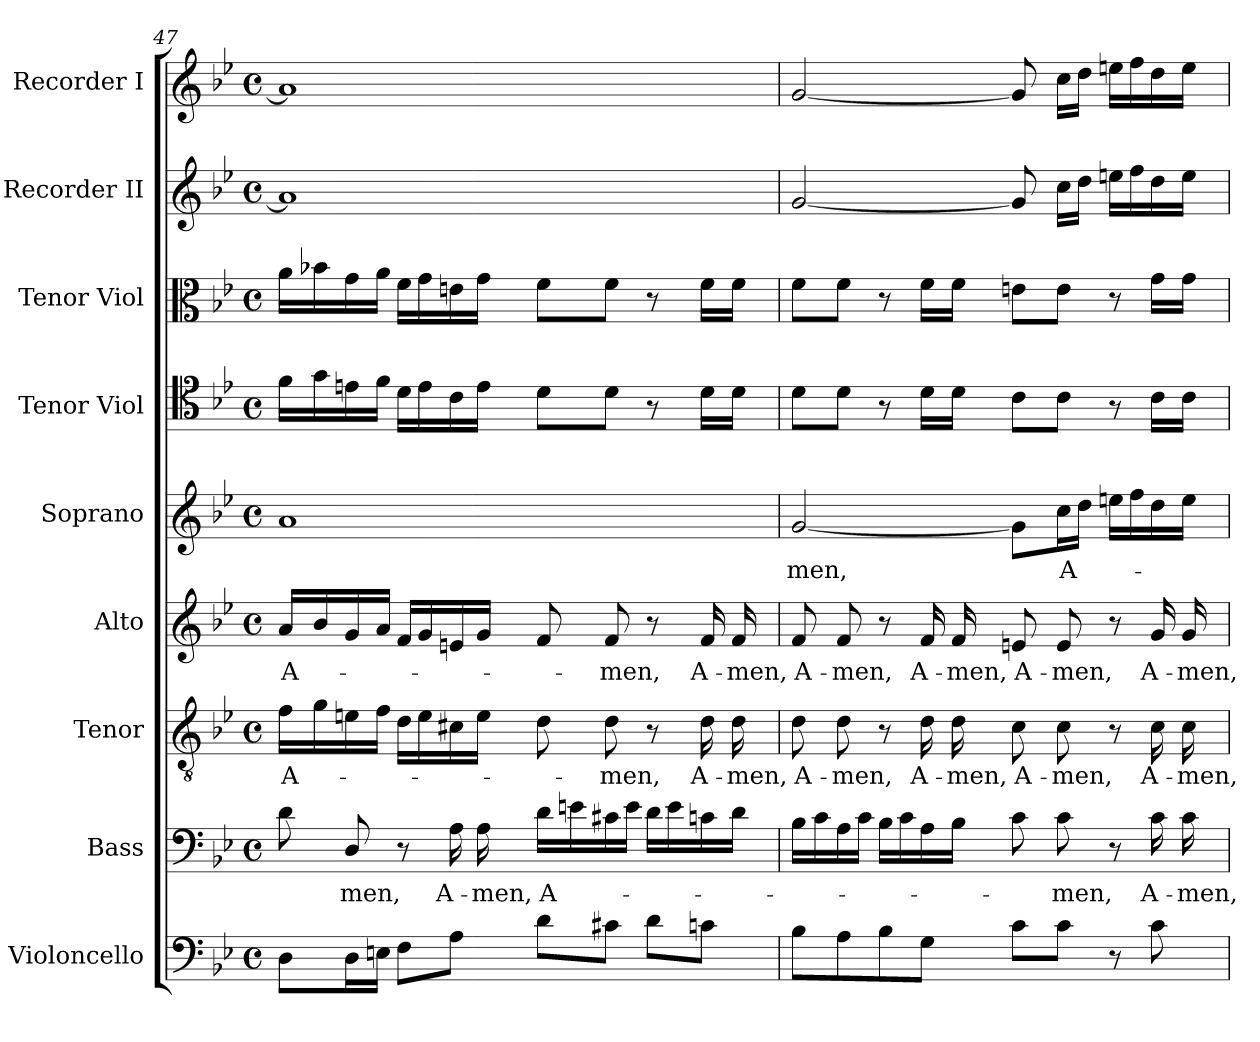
**kern	**kern	**text	**kern	**text	**kern	**text	**kern	**text	**kern	**kern	**kern	**kern
*part9	*part8	*part8	*part7	*part7	*part6	*part6	*part5	*part5	*part4	*part3	*part2	*part1
*staff9	*staff8	*staff8	*staff7	*staff7	*staff6	*staff6	*staff5	*staff5	*staff4	*staff3	*staff2	*staff1
*I"Violoncello	*I"Bass	*	*I"Tenor	*	*I"Alto	*	*I"Soprano	*	*I"Tenor Viol	*I"Tenor Viol	*I"Recorder II	*I"Recorder I
!!LO:PB:g=z
*clefF4	*clefF4	*	*clefGv2	*	*clefG2	*	*clefG2	*	*clefC4	*clefC3	*clefG2	*clefG2
*	*	*	*ITrd7c12	*	*	*	*	*	*	*	*	*
*k[b-e-]	*k[b-e-]	*	*k[b-e-]	*	*k[b-e-]	*	*k[b-e-]	*	*k[b-e-]	*k[b-e-]	*k[b-e-]	*k[b-e-]
*B-:	*B-:	*	*B-:	*	*B-:	*	*B-:	*	*B-:	*B-:	*B-:	*B-:
*M4/4	*M4/4	*	*M4/4	*	*M4/4	*	*M4/4	*	*M4/4	*M4/4	*M4/4	*M4/4
*met(c)	*met(c)	*	*met(c)	*	*met(c)	*	*met(c)	*	*met(c)	*met(c)	*met(c)	*met(c)
=47	=47	=47	=47	=47	=47	=47	=47	=47	=47	=47	=47	=47
!	!	!	!	!LO:LY:b:color=#000000	!	!	!	!	!	!	!	!
!	!	!	!	!	!	!LO:LY:b:color=#000000	!	!	!	!	!	!
8Di\L	8di\	.	16Fi\LL	A-	16ai/LL	A-	1ai	.	16fi\LL	16ai\LL	1ai]	1ai]
.	.	.	16Gi\	.	16b-i/	.	.	.	16gi\	16b-Xi\	.	.
!	!	!LO:LY:b:color=#000000	!	!	!	!	!	!	!	!	!	!
16Di\L	8Di/	-men,	16Eni\	.	16gi/	.	.	.	16eni\	16gi\	.	.
16Eni\JJ	.	.	16Fi\JJ	.	16ai/JJ	.	.	.	16fi\JJ	16ai\JJ	.	.
8Fi\L	8r	.	16Di\LL	.	16fi/LL	.	.	.	16di\LL	16fi\LL	.	.
.	.	.	16Ei\	.	16gi/	.	.	.	16ei\	16gi\	.	.
!	!	!LO:LY:b:color=#000000	!	!	!	!	!	!	!	!	!	!
8Ai\J	16Ai\	A-	16C#Xi\	.	16eni/	.	.	.	16ci\	16eni\	.	.
!	!	!LO:LY:b:color=#000000	!	!	!	!	!	!	!	!	!	!
.	16Ai\	-men,	16Ei\JJ	.	16gi/JJ	.	.	.	16ei\JJ	16gi\JJ	.	.
!	!	!LO:LY:b:color=#000000	!	!	!	!	!	!	!	!	!	!
8di\L	16di\LL	A-	8Di\	.	8fi/	.	.	.	8di\L	8fi\L	.	.
.	16eni\	.	.	.	.	.	.	.	.	.	.	.
!	!	!	!	!LO:LY:b:color=#000000	!	!	!	!	!	!	!	!
!	!	!	!	!	!	!LO:LY:b:color=#000000	!	!	!	!	!	!
8c#Xi\J	16c#Xi\	.	8Di\	-men,	8fi/	-men,	.	.	8di\J	8fi\J	.	.
.	16ei\JJ	.	.	.	.	.	.	.	.	.	.	.
8di\L	16di\LL	.	8r	.	8r	.	.	.	8r	8r	.	.
.	16ei\	.	.	.	.	.	.	.	.	.	.	.
!	!	!	!	!LO:LY:b:color=#000000	!	!	!	!	!	!	!	!
!	!	!	!	!	!	!LO:LY:b:color=#000000	!	!	!	!	!	!
8cni\J	16cni\	.	16Di\	A-	16fi/	A-	.	.	16di\LL	16fi\LL	.	.
!	!	!	!	!LO:LY:b:color=#000000	!	!	!	!	!	!	!	!
!	!	!	!	!	!	!LO:LY:b:color=#000000	!	!	!	!	!	!
.	16di\JJ	.	16Di\	-men,	16fi/	-men,	.	.	16di\JJ	16fi\JJ	.	.
=48	=48	=48	=48	=48	=48	=48	=48	=48	=48	=48	=48	=48
!	!	!	!	!LO:LY:b:color=#000000	!	!	!	!	!	!	!	!
!	!	!	!	!	!	!LO:LY:b:color=#000000	!	!	!	!	!	!
!	!	!	!	!	!	!	!	!LO:LY:b:color=#000000	!	!	!	!
8B-i\L	16B-i\LL	.	8Di\	A-	8fi/	A-	[2gi/	-men,	8di\L	8fi\L	[2gi/	[2gi/
.	16ci\	.	.	.	.	.	.	.	.	.	.	.
!	!	!	!	!LO:LY:b:color=#000000	!	!	!	!	!	!	!	!
!	!	!	!	!	!	!LO:LY:b:color=#000000	!	!	!	!	!	!
8Ai\	16Ai\	.	8Di\	-men,	8fi/	-men,	.	.	8di\J	8fi\J	.	.
.	16ci\JJ	.	.	.	.	.	.	.	.	.	.	.
8B-i\	16B-i\LL	.	8r	.	8r	.	.	.	8r	8r	.	.
.	16ci\	.	.	.	.	.	.	.	.	.	.	.
!	!	!	!	!LO:LY:b:color=#000000	!	!	!	!	!	!	!	!
!	!	!	!	!	!	!LO:LY:b:color=#000000	!	!	!	!	!	!
8Gi\J	16Ai\	.	16Di\	A-	16fi/	A-	.	.	16di\LL	16fi\LL	.	.
!	!	!	!	!LO:LY:b:color=#000000	!	!	!	!	!	!	!	!
!	!	!	!	!	!	!LO:LY:b:color=#000000	!	!	!	!	!	!
.	16B-i\JJ	.	16Di\	-men,	16fi/	-men,	.	.	16di\JJ	16fi\JJ	.	.
!	!	!	!	!LO:LY:b:color=#000000	!	!	!	!	!	!	!	!
!	!	!	!	!	!	!LO:LY:b:color=#000000	!	!	!	!	!	!
8ci\L	8ci\	.	8Ci\	A-	8eni/	A-	8gi\L]	.	8ci\L	8eni\L	8gi/]	8gi/]
!	!	!LO:LY:b:color=#000000	!	!	!	!	!	!	!	!	!	!
!	!	!	!	!LO:LY:b:color=#000000	!	!	!	!	!	!	!	!
!	!	!	!	!	!	!LO:LY:b:color=#000000	!	!	!	!	!	!
!	!	!	!	!	!	!	!	!LO:LY:b:color=#000000	!	!	!	!
8ci\J	8ci\	-men,	8Ci\	-men,	8ei/	-men,	16cci\L	A-	8ci\J	8ei\J	16cci\LL	16cci\LL
.	.	.	.	.	.	.	16ddi\JJ	.	.	.	16ddi\JJ	16ddi\JJ
8r	8r	.	8r	.	8r	.	16eeni\LL	.	8r	8r	16eeni\LL	16eeni\LL
.	.	.	.	.	.	.	16ffi\	.	.	.	16ffi\	16ffi\
!	!	!LO:LY:b:color=#000000	!	!	!	!	!	!	!	!	!	!
!	!	!	!	!LO:LY:b:color=#000000	!	!	!	!	!	!	!	!
!	!	!	!	!	!	!LO:LY:b:color=#000000	!	!	!	!	!	!
8ci\	16ci\	A-	16Ci\	A-	16gi/	A-	16ddi\	.	16ci\LL	16gi\LL	16ddi\	16ddi\
!	!	!LO:LY:b:color=#000000	!	!	!	!	!	!	!	!	!	!
!	!	!	!	!LO:LY:b:color=#000000	!	!	!	!	!	!	!	!
!	!	!	!	!	!	!LO:LY:b:color=#000000	!	!	!	!	!	!
.	16ci\	-men,	16Ci\	-men,	16gi/	-men,	16eei\JJ	.	16ci\JJ	16gi\JJ	16eei\JJ	16eei\JJ
=	=	=	=	=	=	=	=	=	=	=	=	=
*-	*-	*-	*-	*-	*-	*-	*-	*-	*-	*-	*-	*-
